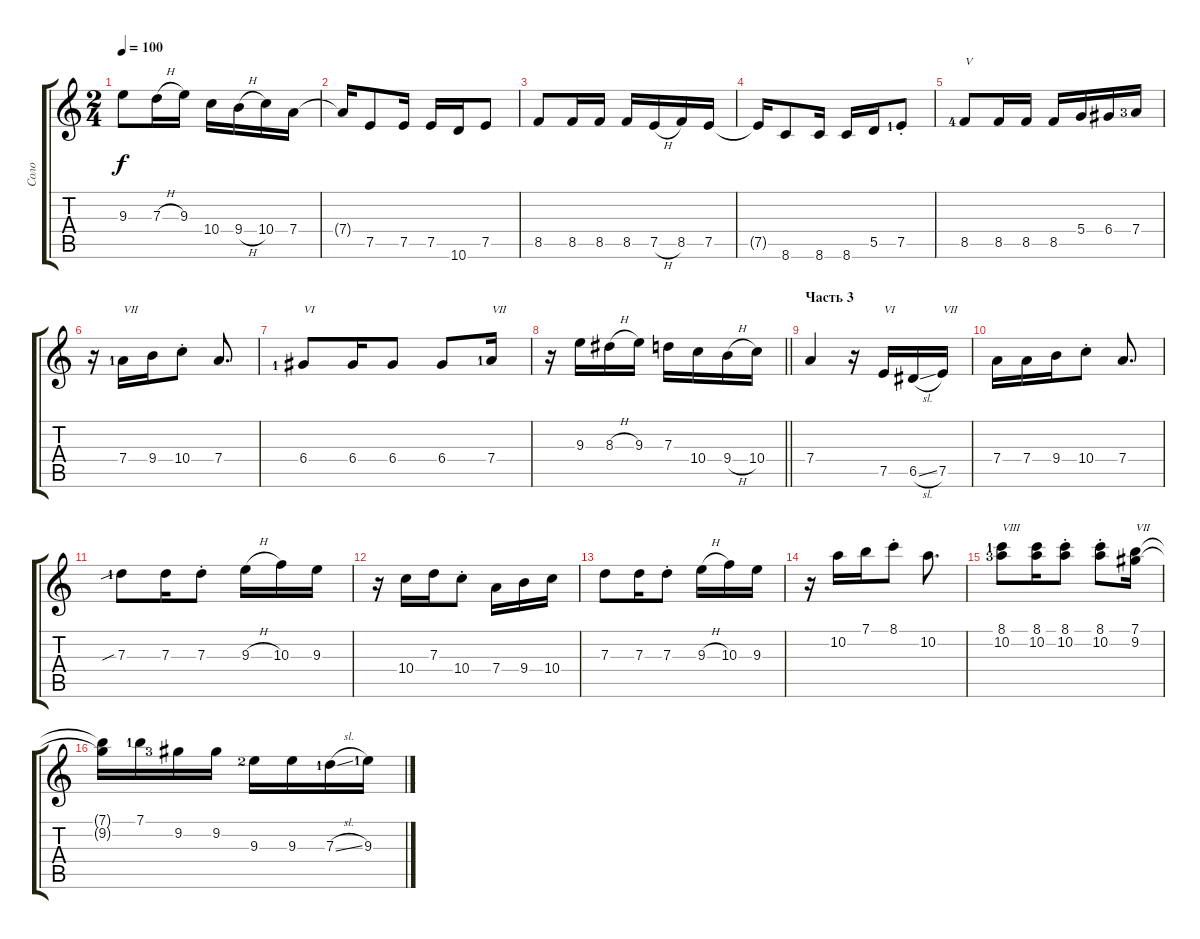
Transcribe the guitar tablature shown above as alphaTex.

\track ("Соло" "Соло") {instrument acousticguitarsteel}
\staff {score tabs}
\tuning (E4 B3 G3 D3 A2 E2) {hide}
\ts (2 4)
\tempo 100
\clef g2
\ks c
9.3{t}.8{dy f} 7.3{h}.16 9.3.16 10.4.16 9.4{h}.16 10.4.16 7.4.16 |
7.4{t}.16 7.5.8 7.5.16 7.5.16 10.6.16 7.5.8 |
8.5.8 8.5.16 8.5.16 8.5.16 7.5{h}.16 8.5.16 7.5.16 |
7.5{t}.16 8.6.8 8.6.16 8.6.16 5.5.16 7.5{st lf 2}.8 |
8.5{lf 5}.8{txt "V"} 8.5.16 8.5.16 8.5.16 5.4.16 6.4.16 7.4{lf 4}.16 |
r.16 7.4{lf 2}.16{txt "VII"} 9.4.16 10.4{st}.8 7.4.8{d} |
6.4{lf 2}.8{txt "VI"} 6.4.16 6.4.8 6.4.8 7.4{lf 2}.16{txt "VII"} |
\barLineRight lightlight
r.16{volume 0} 9.3.16 8.3{h}.16 9.3.16 7.3.16 10.4.16 9.4{h}.16 10.4.16 |
\section ("" "Часть 3")
7.4.4 r.16 7.5.16{txt "VI"} 6.5{sl}.16 7.5.16{txt "VII"} |
7.4.16 7.4.16 9.4.16 10.4{st}.8 7.4.8{d} |
7.3{sib lf 2}.8 7.3.16 7.3{st}.8 9.3{h}.16 10.3.16 9.3.16 |
r.16 10.4.16 7.3.16 10.4{st}.8 7.4.16 9.4.16 10.4.16 |
7.3.8 7.3.16 7.3{st}.8 9.3{h}.16 10.3.16 9.3.16 |
r.16 10.2.16 7.1.16 8.1{st}.8 10.2.8{d} |
(8.1{lf 2} 10.2{lf 4}).8{txt "VIII"} (8.1 10.2).16 (8.1{st} 10.2{st}).8 (8.1{st} 10.2{st}).8 (7.1 9.2).16{txt "VII"} |
(7.1{t} 9.2{t}).16 7.1{lf 2}.16 9.2{lf 4}.16 9.2.16 9.3{lf 3}.16 9.3.16 7.3{sl lf 2}.16 9.3{lf 2}.16
